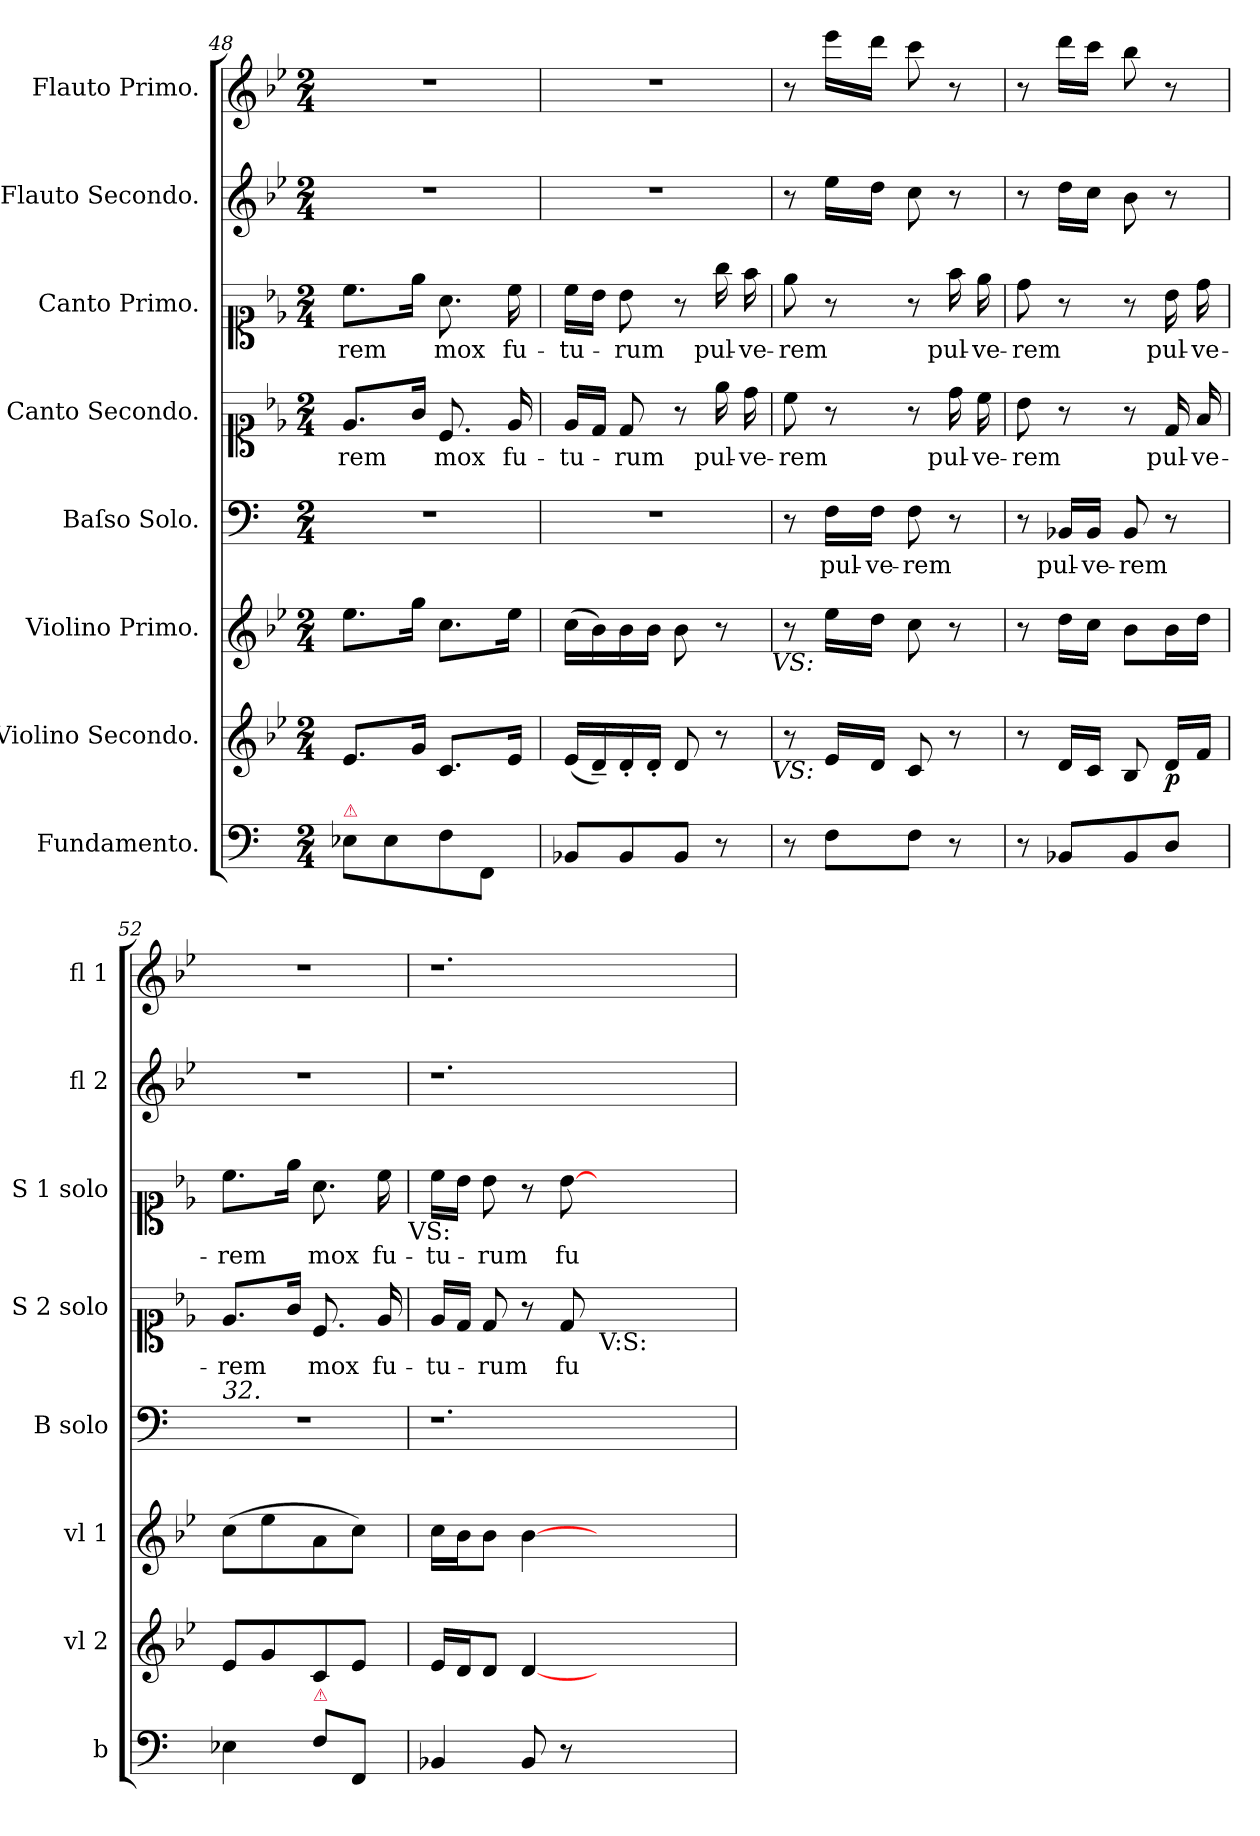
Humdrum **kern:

**kern	**kern	**dynam	**kern	**dynam	**kern	**text	**kern	**text	**kern	**text	**kern	**kern
*part8	*part7	*part7	*part6	*part6	*part5	*part5	*part4	*part4	*part3	*part3	*part2	*part1
*staff8	*staff7	*staff7	*staff6	*staff6	*staff5	*staff5	*staff4	*staff4	*staff3	*staff3	*staff2	*staff1
*I"Fundamento.	*I"Violino Secondo.	*	*I"Violino Primo.	*	*I"Baſso Solo.	*	*I"Canto Secondo.	*	*I"Canto Primo.	*	*I"Flauto Secondo.	*I"Flauto Primo.
*I'b	*I'vl 2	*	*I'vl 1	*	*I'B solo	*	*I'S 2 solo	*	*I'S 1 solo	*	*I'fl 2	*I'fl 1
*clefF4	*clefG2	*	*clefG2	*	*clefF4	*	*clefC1	*	*clefC1	*	*clefG2	*clefG2
*	*k[b-e-]	*	*k[b-e-]	*	*	*	*k[b-e-]	*	*k[b-e-]	*	*k[b-e-]	*k[b-e-]
*M2/4	*M2/4	*	*M2/4	*	*M2/4	*	*M2/4	*	*M2/4	*	*M2/4	*M2/4
=48	=48	=48	=48	=48	=48	=48	=48	=48	=48	=48	=48	=48
!LO:TX:a:color=crimson:t=⚠	!	!	!	!	!	!	!	!	!	!	!	!
8E-\L	8.e-/L	.	8.ee-\L	.	2r	.	8.e-/L	-rem	8.cc\L	-rem	2r	2r
8E-\	.	.	.	.	.	.	.	.	.	.	.	.
.	16g/Jk	.	16gg\Jk	.	.	.	16g/Jk	.	16ee-\Jk	.	.	.
8F\	8.c/L	.	8.cc\L	.	.	.	8.c/	mox	8.a\	mox	.	.
8FF/J	.	.	.	.	.	.	.	.	.	.	.	.
.	16e-/Jk	.	16ee-\Jk	.	.	.	16e-/	fu-	16cc\	fu-	.	.
=49	=49	=49	=49	=49	=49	=49	=49	=49	=49	=49	=49	=49
8BB-/L	(16e-/LL	.	(16cc\LL	.	2r	.	16e-/LL	-tu-	16cc\LL	-tu-	2r	2r
.	16d~/)	.	16b-\)	.	.	.	16d/JJ	.	16b-\JJ	.	.	.
8BB-/	16d'/	.	16b-\	.	.	.	8d/	-rum	8b-\	-rum	.	.
.	16d'/JJ	.	16b-\JJ	.	.	.	.	.	.	.	.	.
8BB-/J	8d/	.	8b-\	.	.	.	8r	.	8r	.	.	.
8r	8r	.	8r	.	.	.	16ee-\	pul-	16gg\	pul-	.	.
.	.	.	.	.	.	.	16dd\	-ve-	16ff\	-ve-	.	.
!	!	!	!LO:TX:b:i:t=VS&colon;	!	!	!	!	!	!	!	!	!
!	!LO:TX:b:i:t=VS&colon;	!	!	!	!	!	!	!	!	!	!	!
=50	=50	=50	=50	=50	=50	=50	=50	=50	=50	=50	=50	=50
8r	8r	.	8r	.	8r	.	8cc\	-rem	8ee-\	-rem	8r	8r
!	!	!	!	!LO:DY:b	!	!	!	!	!	!	!	!
8F\L	16e-/LL	mezzefor	16ee-\LL	mezzefor	16F\LL	pul-	8r	.	8r	.	16ee-\LL	16eee-\LL
.	16d/JJ	.	16dd\JJ	.	16F\JJ	-ve-	.	.	.	.	16dd\JJ	16ddd\JJ
8F\J	8c/	.	8cc\	.	8F\	-rem	8r	.	8r	.	8cc\	8ccc\
8r	8r	.	8r	.	8r	.	16dd\	pul-	16ff\	pul-	8r	8r
.	.	.	.	.	.	.	16cc\	-ve-	16ee-\	-ve-	.	.
=51	=51	=51	=51	=51	=51	=51	=51	=51	=51	=51	=51	=51
8r	8r	.	8r	.	8r	.	8b-\	-rem	8dd\	-rem	8r	8r
8BB-/L	16d/LL	.	16dd\LL	.	16BB-/LL	pul-	8r	.	8r	.	16dd\LL	16ddd\LL
.	16c/JJ	.	16cc\JJ	.	16BB-/JJ	-ve-	.	.	.	.	16cc\JJ	16ccc\JJ
8BB-/	8B-/	.	8b-\L	.	8BB-/	-rem	8r	.	8r	.	8b-\	8bb-\
!	!	!	!	!LO:DY:b	!	!	!	!	!	!	!	!
8D/J	16d/LL	p	16b-\L	pia&colon;	8r	.	16d/	pul-	16b-\	pul-	8r	8r
.	16f/JJ	.	16dd\JJ	.	.	.	16f/	-ve-	16dd\	-ve-	.	.
=52	=52	=52	=52	=52	=52	=52	=52	=52	=52	=52	=52	=52
!	!	!	!	!	!LO:TX:a:i:t=32.	!	!	!	!	!	!	!
4E-\	8e-/L	.	(8cc\L	.	2r	.	8.e-/L	-rem	8.cc\L	-rem	2r	2r
.	8g/	.	8ee-\	.	.	.	.	.	.	.	.	.
.	.	.	.	.	.	.	16g/Jk	.	16ee-\Jk	.	.	.
!LO:TX:a:color=crimson:t=⚠	!	!	!	!	!	!	!	!	!	!	!	!
8F\L	8c/	.	8a\	.	.	.	8.c/	mox	8.a\	mox	.	.
8FF/J	8e-/J	.	8cc\J)	.	.	.	.	.	.	.	.	.
.	.	.	.	.	.	.	16e-/	fu-	16cc\	fu-	.	.
!	!	!	!	!	!	!	!	!	!LO:TX:b:t=VS&colon;	!	!	!
=53	=53	=53	=53	=53	=53	=53	=53	=53	=53	=53	=53	=53
4BB-/	16e-/LL	.	16cc\LL	.	1.r	.	16e-/LL	-tu-	16cc\LL	-tu-	1.r	1.r
.	16d/J	.	16b-\J	.	.	.	16d/JJ	.	16b-\JJ	.	.	.
.	8d/J	.	8b-\J	.	.	.	8d/	-rum	8b-\	-rum	.	.
8BB-/	[4d/	.	[4b-\	.	.	.	8r	.	8r	.	.	.
8r	.	.	.	.	.	.	8d/	fu-	[8b-\	fu-	.	.
!	!	!	!	!	!	!	!LO:TX:b:t=V&colon;S&colon;	!	!	!	!	!
1ryy	1ryy	.	1ryy	.	.	.	1ryy	.	1ryy	.	.	.
=	=	=	=	=	=	=	=	=	=	=	=	=
*-	*-	*-	*-	*-	*-	*-	*-	*-	*-	*-	*-	*-
